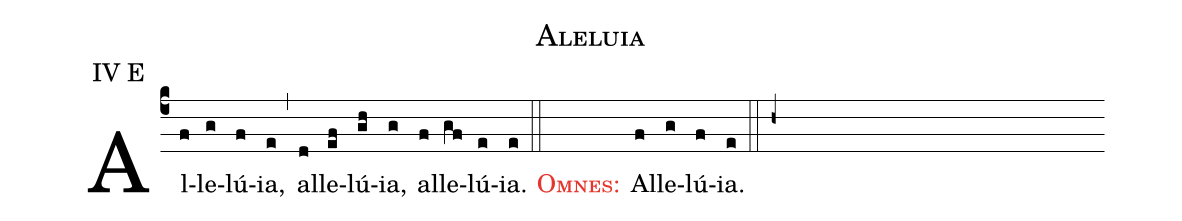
name: Aleluia;
mode: IV;
mode-differentia: E;
%%
(c4)

Al(f)le(g)lú(f)ia,(e) (,) al(d)le(ef)lú(gh)ia,(g) al(f)le(gf)lú(e)ia.(e)

(::)

<nlba><c><sc>Omnes</sc>:</c>() Al</nlba>(f)le(g)lú(f)ia.(e)

(::)

(h+)
